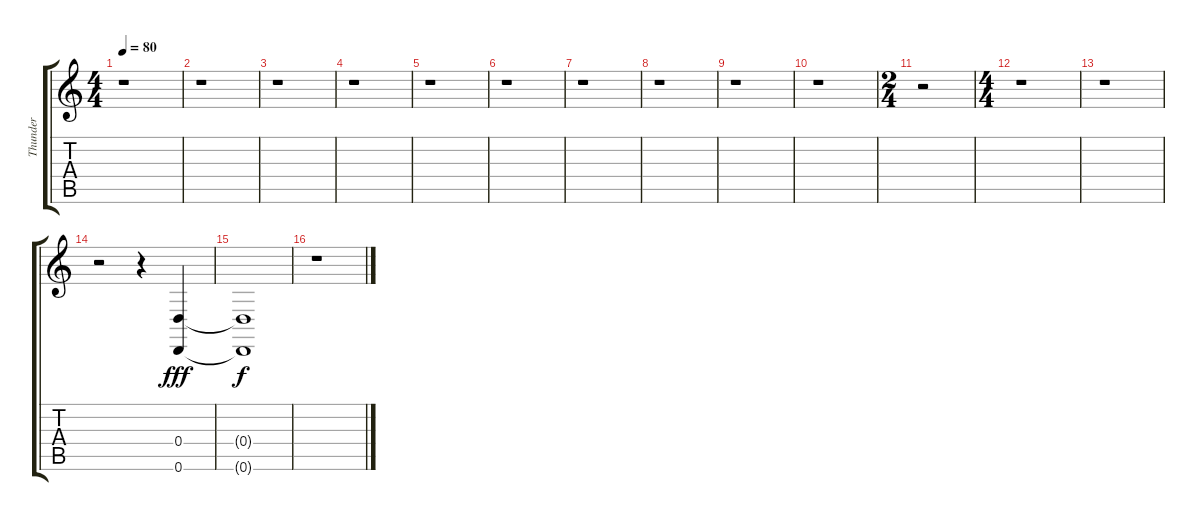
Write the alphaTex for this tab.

\track ("Thunder" "Thunder") {instrument gunshot}
\staff {score tabs}
\tuning (E4 B3 G3 D3 A2 D2) {hide}
\ts (4 4)
\tempo 80
\clef g2
\ks c
r.1{dy f} |
r.1 |
r.1 |
r.1 |
r.1 |
r.1 |
r.1 |
r.1 |
r.1 |
r.1 |
\ts (2 4)
r.2 |
\ts (4 4)
r.1 |
r.1 |
r.2 r.4 (0.4 0.6).4{dy fff} |
(0.4{t} 0.6{t}).1{dy f} |
r.1
